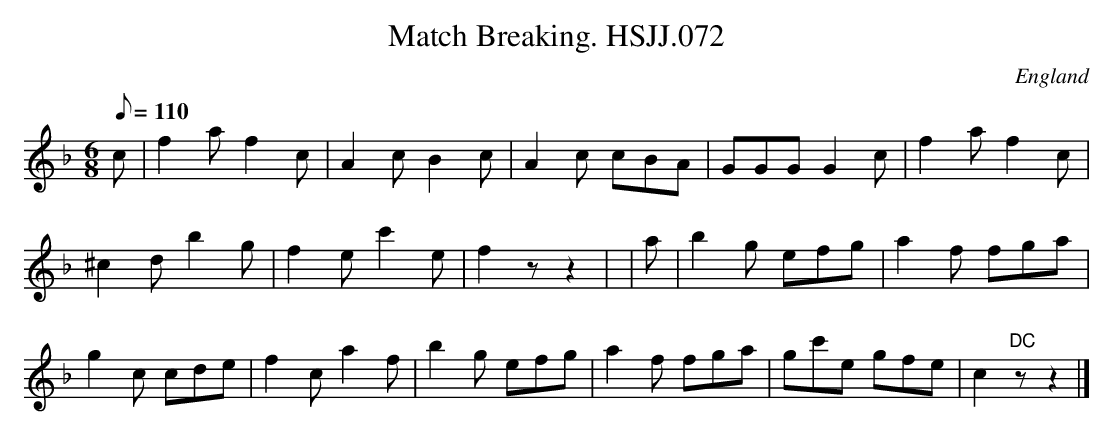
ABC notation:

X:1
T:Match Breaking. HSJJ.072
M:6/8
L:1/8
Q:110
O:England
K:F
c|f2af2-c|A2cB2-c|A2c cBA|GGGG2c|f2af2c|!^c2db2g|f2ec'2e|f2zz2|
|a|b2g efg|a2f fga|!g2c cde|f2ca2f|b2g efg|a2f fga|gc'e gfe|c2"DC"zz2|]
